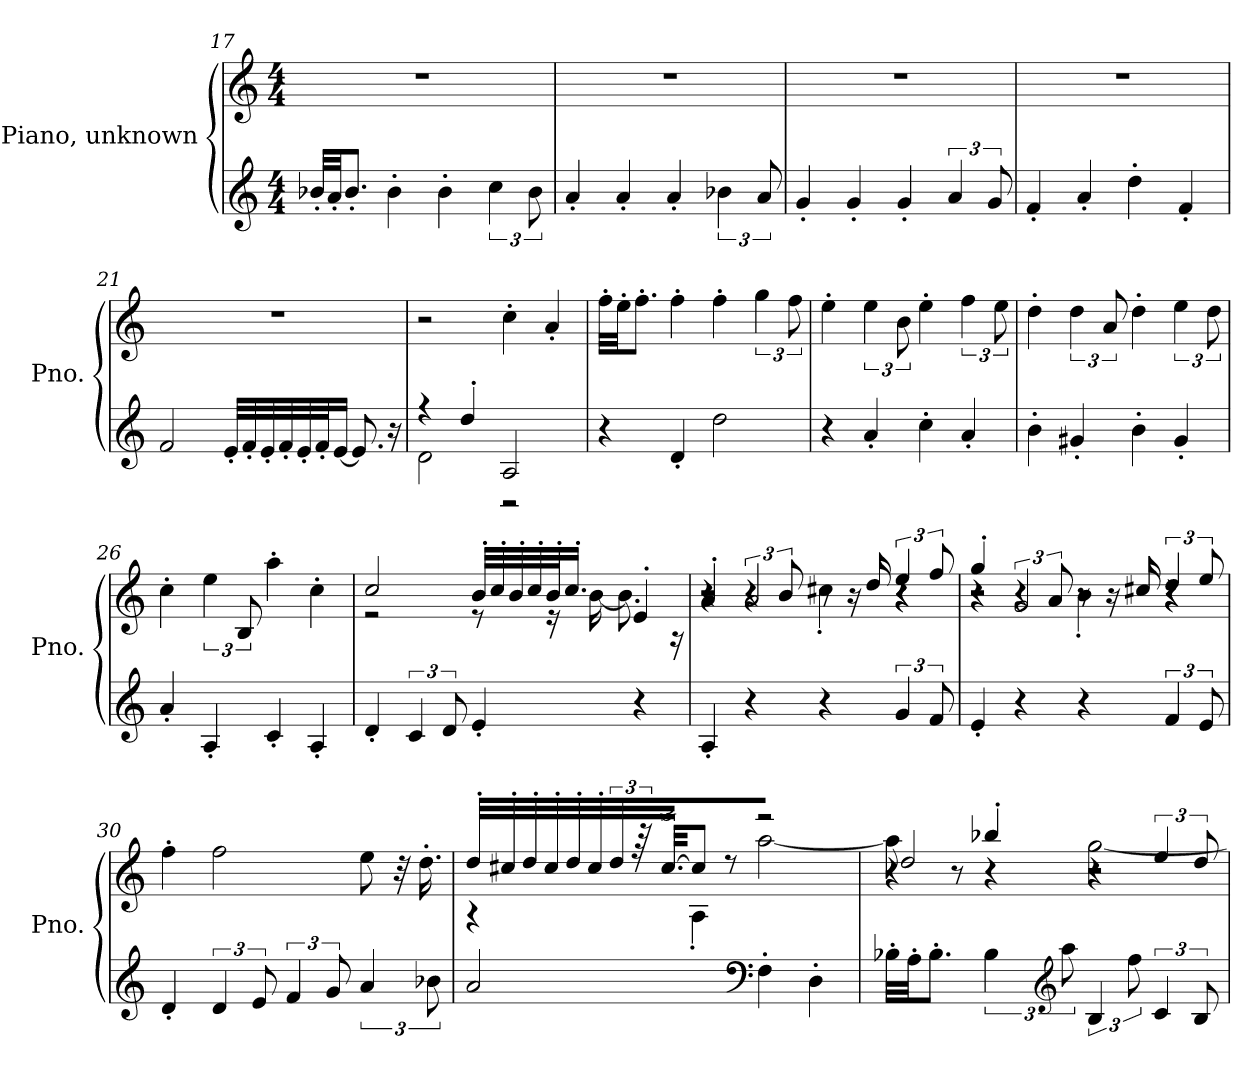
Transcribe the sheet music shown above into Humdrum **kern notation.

**kern	**kern
*part1	*part1
*staff2	*staff1
*I"Piano, unknown	*
*I'Pno.	*
!!LO:LB:g=z
*clefG2	*clefG2
*k[]	*k[]
*M4/4	*M4/4
=17	=17
32b-X'/LLL	1r
32a'/JJ	.
8.b-'/J	.
4b-'\	.
4b-'\	.
6cc\	.
12b-\	.
=18	=18
4a'/	1r
4a'/	.
4a'/	.
6b-X\	.
12a/	.
=19	=19
4g'/	1r
4g'/	.
4g'/	.
6a/	.
12g/	.
=20	=20
4f'/	1r
4a'/	.
4dd'\	.
4f'/	.
=21	=21
2f/	1r
32e'/LLL	.
32f'/	.
32e'/	.
32f'/	.
32e'/	.
32f'/J	.
[16e/JJ	.
8.e/]	.
16r	.
=22	=22
*^	*
4r	2d\	2r
4dd'/	.	.
2A/	2r	4cc'\
.	.	4a'/
*v	*v	*
!!LO:LB:g=z
=23	=23
4r	32ff'\LLL
.	32ee'\JJ
.	8.ff'\J
4d'/	4ff'\
2dd\	4ff'\
.	6gg\
.	12ff\
=24	=24
4r	4ee'\
4a'/	6ee\
.	12b\
4cc'\	4ee'\
4a'/	6ff\
.	12ee\
=25	=25
4b'\	4dd'\
4g#X'/	6dd\
.	12a/
4b'\	4dd'\
4g#'/	6ee\
.	12dd\
=26	=26
4a'/	4cc'\
4A'/	6ee\
.	12B/
4c'/	4aa'\
4A'/	4cc'\
=27	=27
*	*^
4d'/	2cc/	2r
6c/	.	.
12d/	.	.
4e'/	32b'/LLL	8r
.	32cc'/	.
.	32b'/	.
.	32cc'/	.
.	32b'/J	16r
.	16.cc'/JJ	.
.	.	[16b\
4r	4e'/	8.b\]
.	.	16r
!!LO:PB:g=z
=28	=28	=28
*	*	*^
4A'/	4a'/	2r	4r
4r	6r	.	2a/
.	12b/	.	.
4r	8r	4cc#X'\	.
.	16r	.	.
.	16dd/	.	.
6g/	6ee/	4r	4r
12f/	12ff/	.	.
=29	=29	=29	=29
4e'/	4gg'/	2r	4r
4r	6r	.	2g/
.	12a/	.	.
4r	8r	4b'\	.
.	16r	.	.
.	16cc#X/	.	.
6f/	6dd/	4r	4r
12e/	12ee/	.	.
*	*v	*v	*v
=30	=30
4d'/	4ff'\
6d/	2ff\
12e/	.
6f/	.
12g/	.
6a/	8ee\
.	32r
.	16.dd'\
12b-X\	.
!!LO:LB:g=z
=31	=31
*	*^
2a/	32dd'/LLL	4r
.	32cc#X'/	.
.	32dd'/	.
.	32cc#'/	.
.	32dd'/	.
.	32cc#'/	.
.	48dd/JJJ	.
.	96r	.
.	[48.cc#/KKL	.
.	8cc#/J]	4A'\
.	8r	.
*clefF4	*	*
4F'\	2r	[2aa\
4D'\	.	.
=32	=32	=32
*	*	*^
32B-X'\LLL	4r	8aa\]	2dd/
32A'\JJ	.	.	.
8.B-'\J	.	.	.
.	.	8r	.
6B-\	4bb-X'/	4r	.
*clefG2	*	*	*
12aa\	.	.	.
6B-/	4r	[2gg\	2r
12ff\	.	.	.
6c/	6ee/	.	.
12B-/	12dd/	.	.
*	*v	*v	*v
=	=
*-	*-
